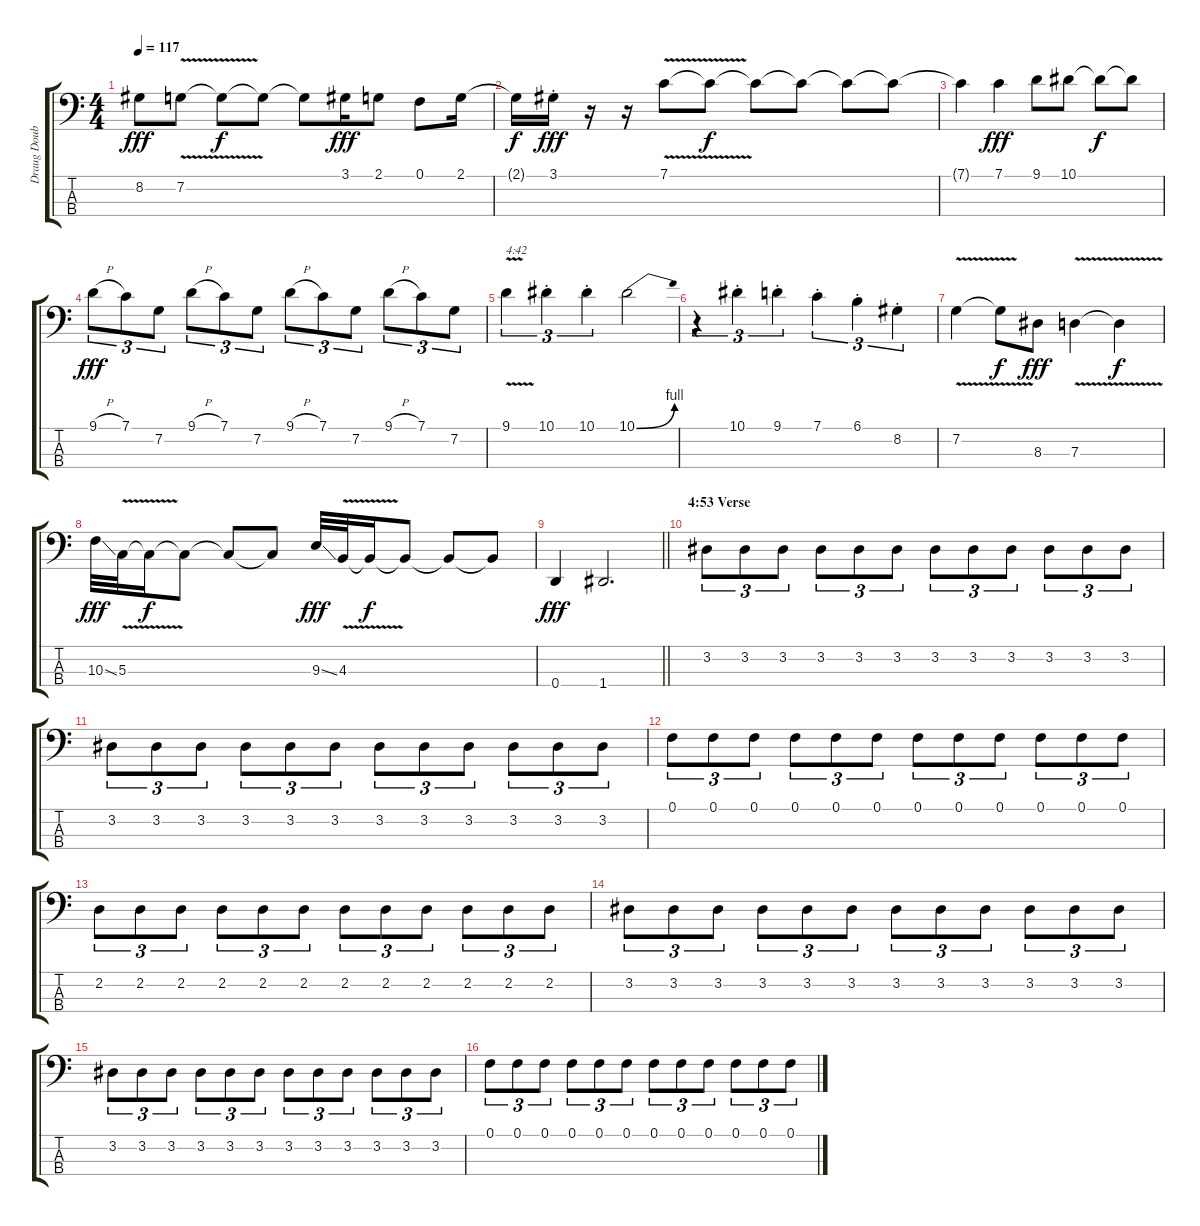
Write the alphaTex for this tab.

\track ("Draug Double" "Draug Doub") {instrument electricbassfinger}
\staff {score tabs}
\tuning (F2 C2 G1 D1) {hide}
\ts (4 4)
\tempo 117
\clef f4
\ks c
8.2.8{dy fff} 7.2{v}.8 7.2{t}.8{dy f} 7.2{t}.8 7.2{t}.8 3.1.16{dy fff} 2.1.8 0.1.8 2.1.16 |
2.1{t}.16{dy f} 3.1{st}.16{dy fff} r.16 r.16 7.1{v}.8 7.1{t}.8{dy f} 7.1{t}.8 7.1{t}.8 7.1{t}.8 7.1{t}.8 |
7.1{t}.4 7.1.4{dy fff} 9.1.8 10.1.8 10.1{t}.8{dy f} 10.1{t}.8 |
9.1{h}.8{tu (3 2) dy fff} 7.1.8{tu (3 2)} 7.2.8{tu (3 2)} 9.1{h}.8{tu (3 2)} 7.1.8{tu (3 2)} 7.2.8{tu (3 2)} 9.1{h}.8{tu (3 2)} 7.1.8{tu (3 2)} 7.2.8{tu (3 2)} 9.1{h}.8{tu (3 2)} 7.1.8{tu (3 2)} 7.2.8{tu (3 2)} |
9.1{v}.4{tu (3 2) txt "4:42"} 10.1{st}.4{tu (3 2)} 10.1{st}.4{tu (3 2)} 10.1{be (bend 0 0 60 4)}.2 |
r.4{tu (3 2)} 10.1{st}.4{tu (3 2)} 9.1{st}.4{tu (3 2)} 7.1{st}.4{tu (3 2)} 6.1{st}.4{tu (3 2)} 8.2{st}.4{tu (3 2)} |
7.2{v}.4 7.2{t}.8{dy f} 8.3.8{dy fff} 7.3{v}.4 7.3{t}.4{dy f} |
10.3{ss}.32{dy fff} 5.3{v}.32 5.3{t}.16{dy f} 5.3{t}.8 5.3{t}.8 5.3{t}.8 9.3{ss}.32{dy fff} 4.3{v}.32 4.3{t}.16{dy f} 4.3{t}.8 4.3{t}.8 4.3{t}.8 |
\barLineRight lightlight
0.4.4{dy fff} 1.4.2{d} |
\section ("" "4:53 Verse")
3.2.8{tu (3 2)} 3.2.8{tu (3 2)} 3.2.8{tu (3 2)} 3.2.8{tu (3 2)} 3.2.8{tu (3 2)} 3.2.8{tu (3 2)} 3.2.8{tu (3 2)} 3.2.8{tu (3 2)} 3.2.8{tu (3 2)} 3.2.8{tu (3 2)} 3.2.8{tu (3 2)} 3.2.8{tu (3 2)} |
3.2.8{tu (3 2)} 3.2.8{tu (3 2)} 3.2.8{tu (3 2)} 3.2.8{tu (3 2)} 3.2.8{tu (3 2)} 3.2.8{tu (3 2)} 3.2.8{tu (3 2)} 3.2.8{tu (3 2)} 3.2.8{tu (3 2)} 3.2.8{tu (3 2)} 3.2.8{tu (3 2)} 3.2.8{tu (3 2)} |
0.1.8{tu (3 2)} 0.1.8{tu (3 2)} 0.1.8{tu (3 2)} 0.1.8{tu (3 2)} 0.1.8{tu (3 2)} 0.1.8{tu (3 2)} 0.1.8{tu (3 2)} 0.1.8{tu (3 2)} 0.1.8{tu (3 2)} 0.1.8{tu (3 2)} 0.1.8{tu (3 2)} 0.1.8{tu (3 2)} |
2.2.8{tu (3 2)} 2.2.8{tu (3 2)} 2.2.8{tu (3 2)} 2.2.8{tu (3 2)} 2.2.8{tu (3 2)} 2.2.8{tu (3 2)} 2.2.8{tu (3 2)} 2.2.8{tu (3 2)} 2.2.8{tu (3 2)} 2.2.8{tu (3 2)} 2.2.8{tu (3 2)} 2.2.8{tu (3 2)} |
3.2.8{tu (3 2)} 3.2.8{tu (3 2)} 3.2.8{tu (3 2)} 3.2.8{tu (3 2)} 3.2.8{tu (3 2)} 3.2.8{tu (3 2)} 3.2.8{tu (3 2)} 3.2.8{tu (3 2)} 3.2.8{tu (3 2)} 3.2.8{tu (3 2)} 3.2.8{tu (3 2)} 3.2.8{tu (3 2)} |
3.2.8{tu (3 2)} 3.2.8{tu (3 2)} 3.2.8{tu (3 2)} 3.2.8{tu (3 2)} 3.2.8{tu (3 2)} 3.2.8{tu (3 2)} 3.2.8{tu (3 2)} 3.2.8{tu (3 2)} 3.2.8{tu (3 2)} 3.2.8{tu (3 2)} 3.2.8{tu (3 2)} 3.2.8{tu (3 2)} |
0.1.8{tu (3 2)} 0.1.8{tu (3 2)} 0.1.8{tu (3 2)} 0.1.8{tu (3 2)} 0.1.8{tu (3 2)} 0.1.8{tu (3 2)} 0.1.8{tu (3 2)} 0.1.8{tu (3 2)} 0.1.8{tu (3 2)} 0.1.8{tu (3 2)} 0.1.8{tu (3 2)} 0.1.8{tu (3 2)}
